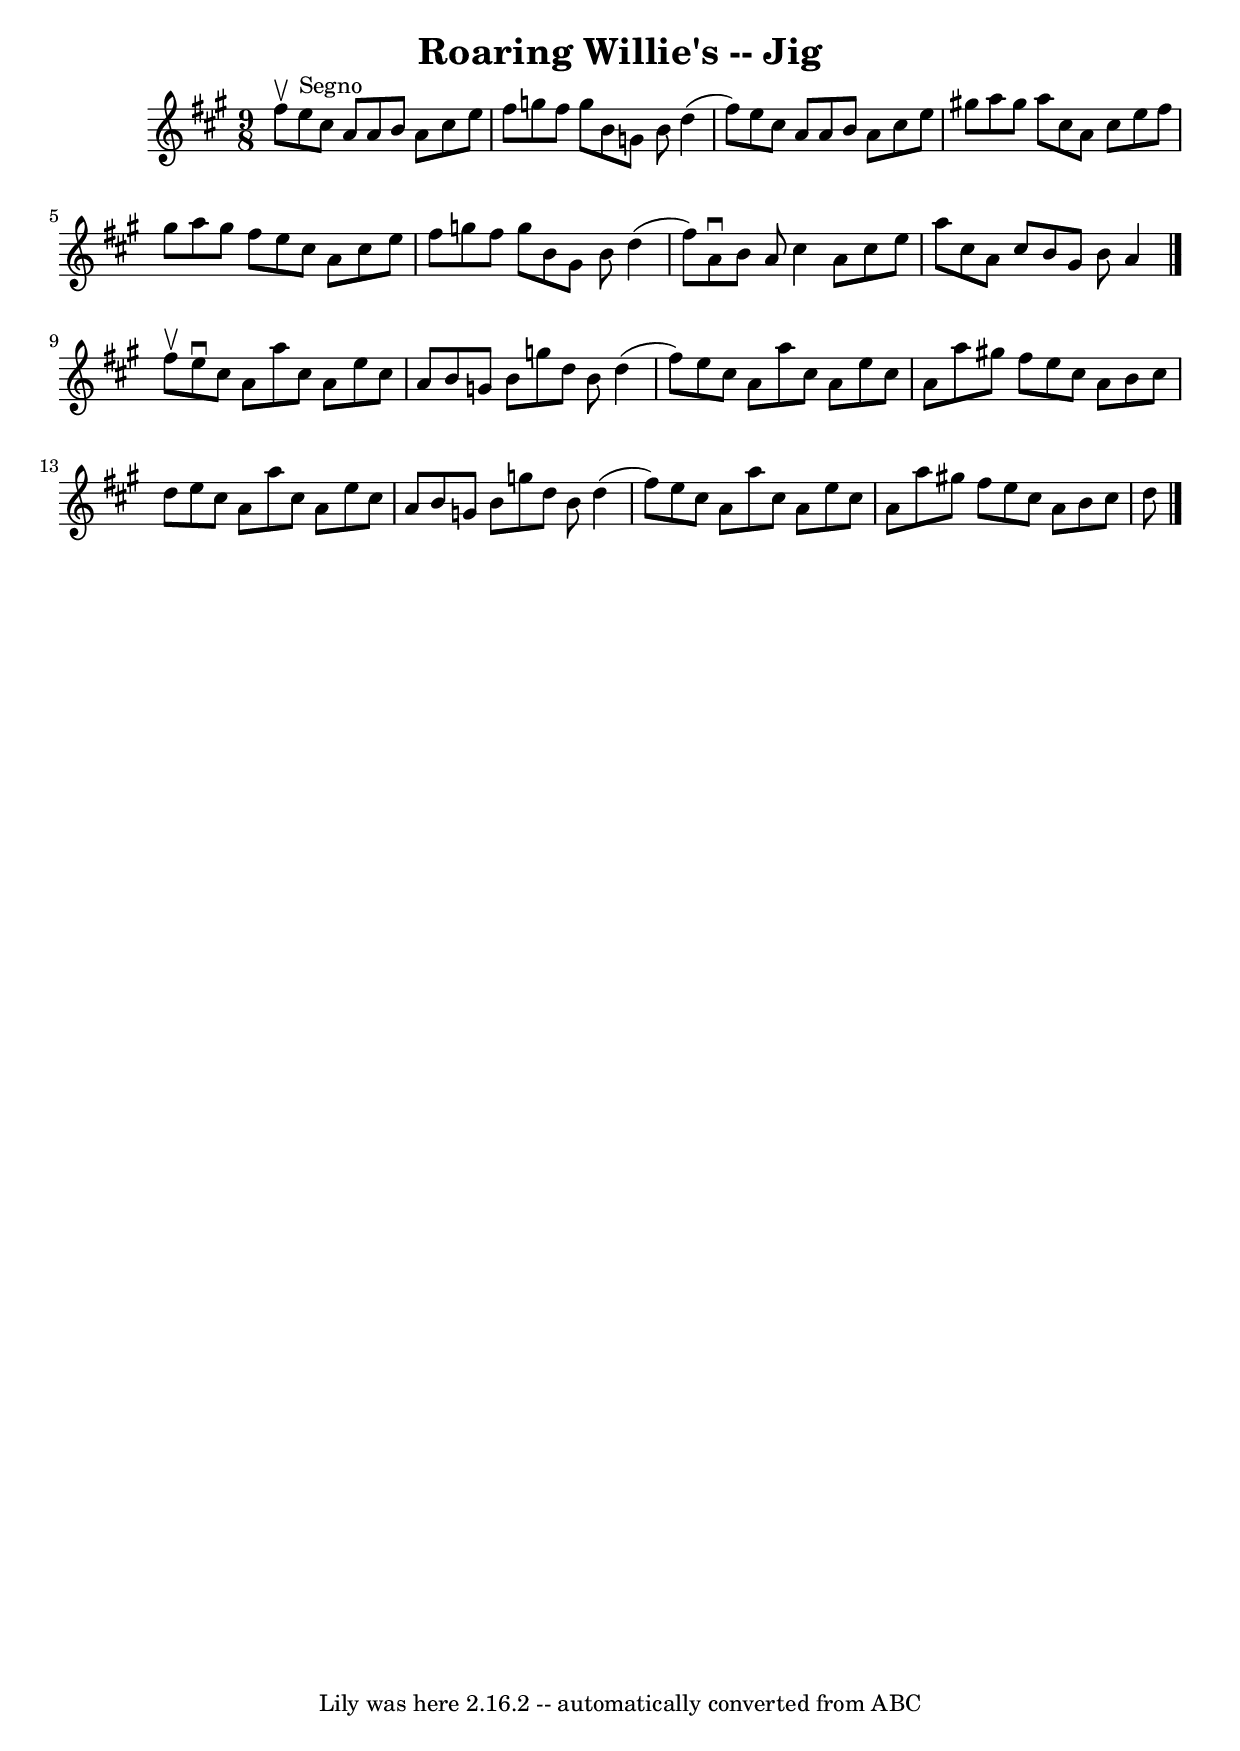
\version "2.16.2"
\include "Mammoth.ily"
\header {
  %% book = "Ryan's Mammoth Collection of Fiddle Tunes"
  crossRefNumber = "1"
  footnotes = ""
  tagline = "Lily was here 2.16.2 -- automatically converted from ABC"
  title = "Roaring Willie's -- Jig"

}
voicedefault =  {


  \time 9/8 
  \key a \major
  fis''8^\upbow       |
  e''8^"Segno"   
  cis''8 a'8 a'8 b'8 a'8 cis''8 e''8 fis''8    |
  
  g''8 fis''8 g''8 b'8 g'8 b'8 d''4 (fis''8)   |
  
  e''8 cis''8 a'8 a'8 b'8 a'8 cis''8 e''8 gis''!8    
  |
  a''8 gis''8 a''8 cis''8 a'8 cis''8 e''8 fis''8  
  gis''8    |
  |
  a''8 gis''8 fis''8 e''8 cis''8  
  a'8 cis''8 e''8 fis''8    |
  g''8 fis''8 g''8 b'8   
  gis'8 b'8 d''4 (fis''8)   |
  a'8^\downbow b'8 a'8    
  cis''4 a'8 cis''8 e''8 a''8    |
  cis''8 a'8 cis''8   
  b'8 gis'8 b'8 a'4    \bar "|." fis''8^\upbow       |
  
  e''8^\downbow cis''8 a'8 a''8 cis''8 a'8 e''8 cis''8    
  a'8    |
  b'8 g'8 b'8 g''8 d''8 b'8 d''4 (fis''8  
  -)   |
  e''8 cis''8 a'8 a''8 cis''8 a'8 e''8    
  cis''8 a'8    |
  a''8 gis''!8 fis''8 e''8 cis''8 a'8  
  b'8 cis''8 d''8    |
  |
  e''8 cis''8 a'8    
  a''8 cis''8 a'8 e''8 cis''8 a'8    |
  b'8 g'8 b'8  
  g''8 d''8 b'8 d''4 (fis''8)   |
  e''8 cis''8 a'8 
  a''8 cis''8 a'8 e''8 cis''8 a'8    |
  a''8 gis''!8 
  fis''8 e''8 cis''8 a'8 b'8 cis''8 d''8    <<   \bar "|."  
					       >>   

}

\score{
  <<

    \context Staff="default"
    {
      \voicedefault 
      
    }

  >>
  \layout {
    
  }
  \midi {
  }

}
